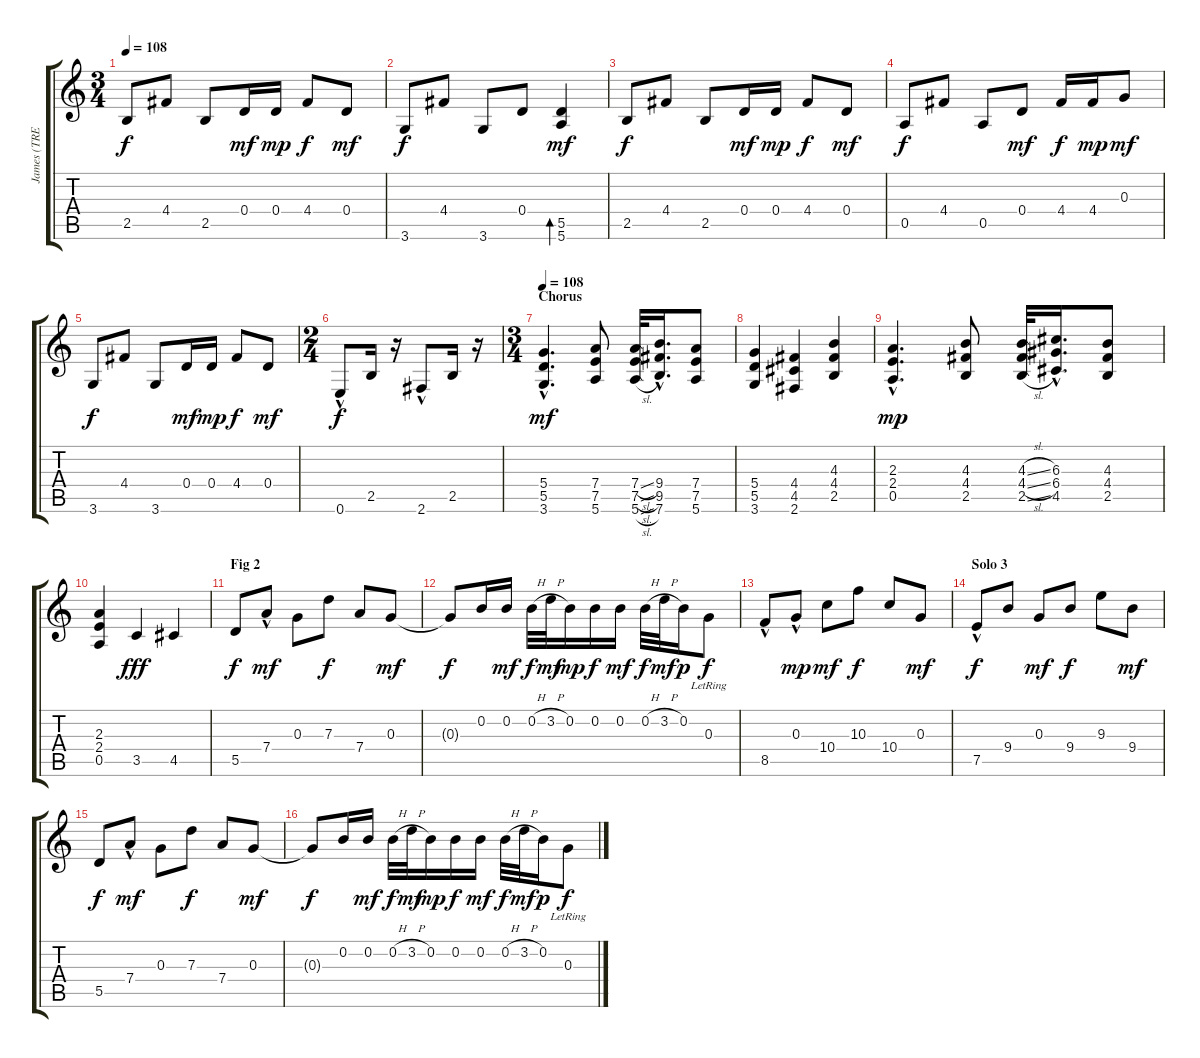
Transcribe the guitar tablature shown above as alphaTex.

\track ("James (TREBBLE)" "James (TRE") {instrument electricguitarclean}
\staff {score tabs}
\tuning (E4 B3 G3 D3 A2 E2) {hide}
\ts (3 4)
\tempo 108
\clef g2
\ks c
2.5.8{dy f} 4.4.8 2.5.8 0.4.16{dy mf} 0.4.16{dy mp} 4.4.8{dy f} 0.4.8{dy mf} |
3.6.8{dy f} 4.4.8 3.6.8 0.4.8 (5.5 5.6).4{bd 240 dy mf} |
2.5.8{dy f} 4.4.8 2.5.8 0.4.16{dy mf} 0.4.16{dy mp} 4.4.8{dy f} 0.4.8{dy mf} |
0.5.8{dy f} 4.4.8 0.5.8 0.4.8{dy mf} 4.4.16{dy f} 4.4.16{dy mp} 0.3.8{dy mf} |
3.6.8{dy f} 4.4.8 3.6.8 0.4.16{dy mf} 0.4.16{dy mp} 4.4.8{dy f} 0.4.8{dy mf} |
\ts (2 4)
0.6{hac}.8{dy f} 2.5.16 r.16 2.6{hac}.8 2.5.16 r.16 |
\ts (3 4)
\section ("" "Chorus")
\tempo 108
(5.4{hac} 5.5{hac} 3.6{hac}).4{d dy mf instrument overdrivenguitar} (7.4 7.5 5.6).8 (7.4{sl} 7.5{sl} 5.6{sl}).32 (9.4{hac} 9.5{hac} 7.6{hac}).16{d} (7.4 7.5 5.6).8 |
(5.4 5.5 3.6).4 (4.4 4.5 2.6).4 (4.3 4.4 2.5).4 |
(2.3{hac} 2.4{hac} 0.5{hac}).4{d dy mp} (4.3 4.4 2.5).8 (4.3{sl} 4.4{sl} 2.5{sl}).32 (6.3{hac} 6.4{hac} 4.5{hac}).16{d} (4.3 4.4 2.5).8 |
(2.3 2.4 0.5).4 3.5.4{dy fff} 4.5.4 |
\section ("" "Fig 2")
5.5.8{dy f} 7.4{hac}.8{dy mf instrument electricguitarclean} 0.3.8 7.3.8{dy f} 7.4.8 0.3.8{dy mf} |
0.3{t}.8{dy f} 0.2.16 0.2.16{dy mf} 0.2{h}.32{dy f} 3.2{h}.32{dy mf} 0.2.16{dy mp} 0.2.16{dy f} 0.2.16{dy mf} 0.2{h}.32{dy f} 3.2{h}.32{dy mf} 0.2.16{dy p} 0.3{lr}.8{dy f} |
8.5{hac}.8 0.3{hac}.8{dy mp} 10.4.8{dy mf} 10.3.8{dy f} 10.4.8 0.3.8{dy mf} |
\section ("" "Solo 3")
7.5{hac}.8{dy f} 9.4.8 0.3.8{dy mf} 9.4.8{dy f} 9.3.8 9.4.8{dy mf} |
5.5.8{dy f} 7.4{hac}.8{dy mf} 0.3.8 7.3.8{dy f} 7.4.8 0.3.8{dy mf} |
0.3{t}.8{dy f} 0.2.16 0.2.16{dy mf} 0.2{h}.32{dy f} 3.2{h}.32{dy mf} 0.2.16{dy mp} 0.2.16{dy f} 0.2.16{dy mf} 0.2{h}.32{dy f} 3.2{h}.32{dy mf} 0.2.16{dy p} 0.3{lr}.8{dy f}
